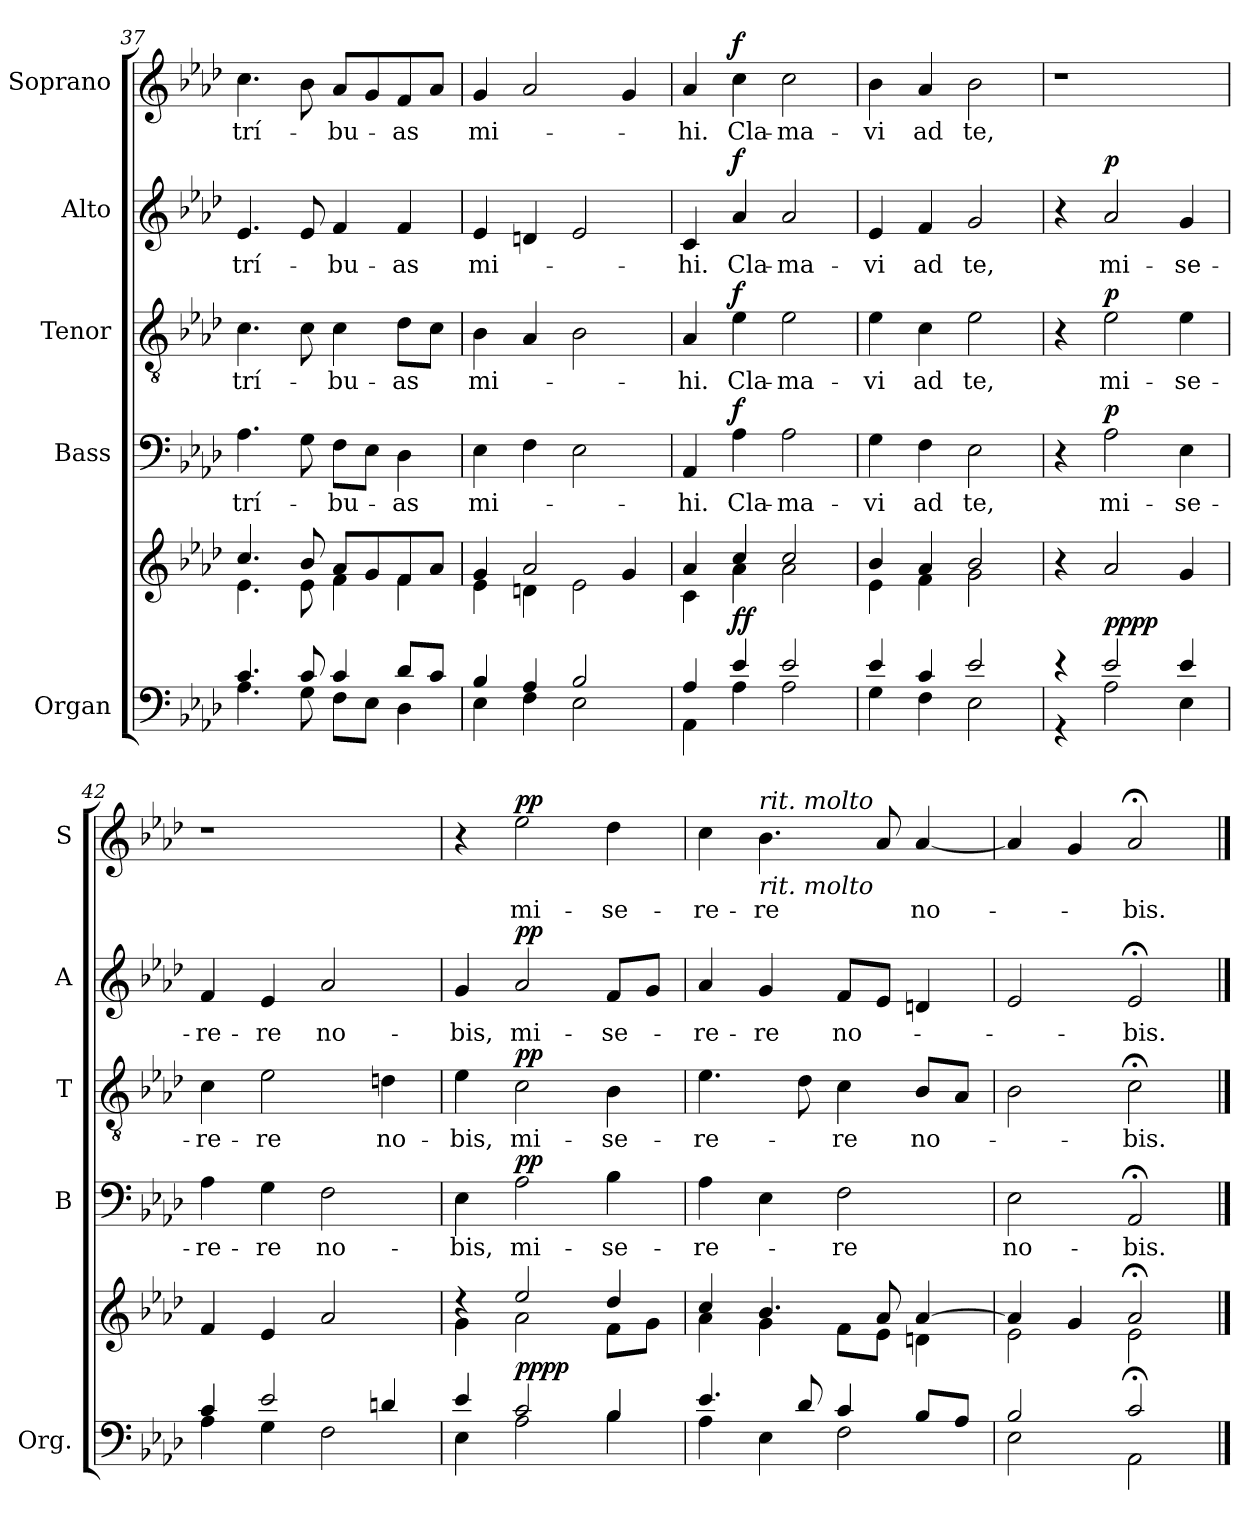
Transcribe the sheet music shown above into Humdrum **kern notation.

**kern	**kern	**dynam	**kern	**text	**dynam	**kern	**text	**dynam	**kern	**text	**dynam	**kern	**text	**dynam
*part5	*part5	*part5	*part4	*part4	*part4	*part3	*part3	*part3	*part2	*part2	*part2	*part1	*part1	*part1
*staff6	*staff5	*staff5/6	*staff4	*staff4	*staff4	*staff3	*staff3	*staff3	*staff2	*staff2	*staff2	*staff1	*staff1	*staff1
*I"Organ	*	*	*I"Bass	*	*	*I"Tenor	*	*	*I"Alto	*	*	*I"Soprano	*	*
*I'Org.	*	*	*I'B	*	*	*I'T	*	*	*I'A	*	*	*I'S	*	*
*clefF4	*clefG2	*	*clefF4	*	*	*clefGv2	*	*	*clefG2	*	*	*clefG2	*	*
*k[b-e-a-d-]	*k[b-e-a-d-]	*	*k[b-e-a-d-]	*	*	*k[b-e-a-d-]	*	*	*k[b-e-a-d-]	*	*	*k[b-e-a-d-]	*	*
*A-:	*A-:	*	*A-:	*	*	*A-:	*	*	*A-:	*	*	*A-:	*	*
=37	=37	=37	=37	=37	=37	=37	=37	=37	=37	=37	=37	=37	=37	=37
*^	*^	*	*	*	*	*	*	*	*	*	*	*	*	*
!	!	!	!	!	!	!LO:LY:b	!	!	!LO:LY:b	!	!	!LO:LY:b	!	!	!LO:LY:b	!
4.c/	4.A-\	4.cc/	4.e-\	.	4.A-\	-trí-	.	4.c\	-trí-	.	4.e-/	-trí-	.	4.cc\	-trí-	.
8c/	8G\	8b-/	8e-\	.	8G\	.	.	8c\	.	.	8e-/	.	.	8b-\	.	.
!	!	!	!	!	!	!LO:LY:b	!	!	!LO:LY:b	!	!	!LO:LY:b	!	!	!LO:LY:b	!
4c/	8F\L	8a-/L	4f\	.	8F\L	-bu-	.	4c\	-bu-	.	4f/	-bu-	.	8a-/L	-bu-	.
.	8E-\J	8g/	.	.	8E-\J	.	.	.	.	.	.	.	.	8g/	.	.
!	!	!	!	!	!	!LO:LY:b	!	!	!LO:LY:b	!	!	!LO:LY:b	!	!	!LO:LY:b	!
8d-/L	4D-\	8f/	4f\	.	4D-\	-as	.	8d-\L	-as	.	4f/	-as	.	8f/	-as	.
8c/J	.	8a-/J	.	.	.	.	.	8c\J	.	.	.	.	.	8a-/J	.	.
=38	=38	=38	=38	=38	=38	=38	=38	=38	=38	=38	=38	=38	=38	=38	=38	=38
!	!	!	!	!	!	!LO:LY:b	!	!	!LO:LY:b	!	!	!LO:LY:b	!	!	!LO:LY:b	!
4B-/	4E-\	4g/	4e-\	.	4E-\	mi-	.	4B-\	mi-	.	4e-/	mi-	.	4g/	mi-	.
4A-/	4F\	2a-/	4dn\	.	4F\	.	.	4A-/	.	.	4dn/	.	.	2a-/	.	.
2B-/	2E-\	.	2e-\	.	2E-\	.	.	2B-\	.	.	2e-/	.	.	.	.	.
.	.	4g/	.	.	.	.	.	.	.	.	.	.	.	4g/	.	.
!!LO:PB:g=z
=39	=39	=39	=39	=39	=39	=39	=39	=39	=39	=39	=39	=39	=39	=39	=39	=39
!	!	!	!	!	!	!LO:LY:b	!	!	!LO:LY:b	!	!	!LO:LY:b	!	!	!LO:LY:b	!
4A-/	4AA-\	4a-/	4c\	.	4AA-/	-hi.	.	4A-/	-hi.	.	4c/	-hi.	.	4a-/	-hi.	.
!	!	!	!	!LO:DY:a=2	!	!LO:LY:b	!	!	!LO:LY:b	!	!	!LO:LY:b	!	!	!LO:LY:b	!
!	!	!	!	!LO:DY:n=1:b	!	!	!LO:DY:a	!	!	!LO:DY:a	!	!	!LO:DY:a	!	!	!LO:DY:a
4e-/	4A-\	4cc/	4a-\	f f	4A-\	Cla-	f	4e-\	Cla-	f	4a-/	Cla-	f	4cc\	Cla-	f
!	!	!	!	!	!	!LO:LY:b	!	!	!LO:LY:b	!	!	!LO:LY:b	!	!	!LO:LY:b	!
2e-/	2A-\	2cc/	2a-\	.	2A-\	-ma-	.	2e-\	-ma-	.	2a-/	-ma-	.	2cc\	-ma-	.
=40	=40	=40	=40	=40	=40	=40	=40	=40	=40	=40	=40	=40	=40	=40	=40	=40
!	!	!	!	!	!	!LO:LY:b	!	!	!LO:LY:b	!	!	!LO:LY:b	!	!	!LO:LY:b	!
4e-/	4G\	4b-/	4e-\	.	4G\	-vi	.	4e-\	-vi	.	4e-/	-vi	.	4b-\	-vi	.
!	!	!	!	!	!	!LO:LY:b	!	!	!LO:LY:b	!	!	!LO:LY:b	!	!	!LO:LY:b	!
4c/	4F\	4a-/	4f\	.	4F\	ad	.	4c\	ad	.	4f/	ad	.	4a-/	ad	.
!	!	!	!	!	!	!LO:LY:b	!	!	!LO:LY:b	!	!	!LO:LY:b	!	!	!LO:LY:b	!
2e-/	2E-\	2b-/	2g\	.	2E-\	te,	.	2e-\	te,	.	2g/	te,	.	2b-\	te,	.
*	*	*v	*v	*	*	*	*	*	*	*	*	*	*	*	*	*
=41	=41	=41	=41	=41	=41	=41	=41	=41	=41	=41	=41	=41	=41	=41	=41
4r	4r	4r	.	4r	.	.	4r	.	.	4r	.	.	1r	.	.
!	!	!	!LO:DY:a=2	!	!LO:LY:b	!	!	!LO:LY:b	!	!	!LO:LY:b	!	!	!	!
!	!	!	!LO:DY:n=1:b	!	!	!LO:DY:a	!	!	!LO:DY:a	!	!	!LO:DY:a	!	!	!
2e-/	2A-\	2a-/	pp pp	2A-\	mi-	p	2e-\	mi-	p	2a-/	mi-	p	.	.	.
!	!	!	!	!	!LO:LY:b	!	!	!LO:LY:b	!	!	!LO:LY:b	!	!	!	!
4e-/	4E-\	4g/	.	4E-\	-se-	.	4e-\	-se-	.	4g/	-se-	.	.	.	.
=42	=42	=42	=42	=42	=42	=42	=42	=42	=42	=42	=42	=42	=42	=42	=42
!	!	!	!	!	!LO:LY:b	!	!	!LO:LY:b	!	!	!LO:LY:b	!	!	!	!
4c/	4A-\	4f/	.	4A-\	-re-	.	4c\	-re-	.	4f/	-re-	.	1r	.	.
!	!	!	!	!	!LO:LY:b	!	!	!LO:LY:b	!	!	!LO:LY:b	!	!	!	!
2e-/	4G\	4e-/	.	4G\	-re	.	2e-\	-re	.	4e-/	-re	.	.	.	.
!	!	!	!	!	!LO:LY:b	!	!	!	!	!	!LO:LY:b	!	!	!	!
.	2F\	2a-/	.	2F\	no-	.	.	.	.	2a-/	no-	.	.	.	.
!	!	!	!	!	!	!	!	!LO:LY:b	!	!	!	!	!	!	!
4dn/	.	.	.	.	.	.	4dn\	no-	.	.	.	.	.	.	.
=43	=43	=43	=43	=43	=43	=43	=43	=43	=43	=43	=43	=43	=43	=43	=43
*	*	*^	*	*	*	*	*	*	*	*	*	*	*	*	*
!	!	!	!	!	!	!LO:LY:b	!	!	!LO:LY:b	!	!	!LO:LY:b	!	!	!	!
4e-/	4E-\	4rdd	4g\	.	4E-\	-bis,	.	4e-\	-bis,	.	4g/	-bis,	.	4r	.	.
!	!	!	!	!LO:DY:a=2	!	!LO:LY:b	!	!	!LO:LY:b	!	!	!LO:LY:b	!	!	!LO:LY:b	!
!	!	!	!	!LO:DY:n=1:b	!	!	!LO:DY:a	!	!	!LO:DY:a	!	!	!LO:DY:a	!	!	!LO:DY:a
2c/	2A-\	2ee-/	2a-\	pp pp	2A-\	mi-	pp	2c\	mi-	pp	2a-/	mi-	pp	2ee-\	mi-	pp
!	!	!	!	!	!	!LO:LY:b	!	!	!LO:LY:b	!	!	!LO:LY:b	!	!	!LO:LY:b	!
4B-/	4B-\	4dd-/	8f\L	.	4B-\	-se-	.	4B-\	-se-	.	8f/L	-se-	.	4dd-\	-se-	.
.	.	.	8g\J	.	.	.	.	.	.	.	8g/J	.	.	.	.	.
=44	=44	=44	=44	=44	=44	=44	=44	=44	=44	=44	=44	=44	=44	=44	=44	=44
!	!	!	!	!	!	!LO:LY:b	!	!	!LO:LY:b	!	!	!LO:LY:b	!	!	!LO:LY:b	!
4.e-/	4A-\	4cc/	4a-\	.	4A-\	-re-	.	4.e-\	-re-	.	4a-/	-re-	.	4cc\	-re-	.
!	!	!	!	!	!	!	!	!	!	!	!	!	!	!LO:TX:a:i:t=rit. molto	!	!
!	!	!	!	!	!	!	!	!	!	!	!	!	!	!LO:TX:b:i:t=rit. molto	!	!
!	!	!	!	!	!	!	!	!	!	!	!	!LO:LY:b	!	!	!LO:LY:b	!
.	4E-\	4.b-/	4g\	.	4E-\	.	.	.	.	.	4g/	-re	.	4.b-\	-re	.
8d-/	.	.	.	.	.	.	.	8d-\	.	.	.	.	.	.	.	.
!	!	!	!	!	!	!LO:LY:b	!	!	!LO:LY:b	!	!	!LO:LY:b	!	!	!	!
4c/	2F\	.	8f\L	.	2F\	-re	.	4c\	-re	.	8f/L	no-	.	.	.	.
.	.	8a-/	8e-\J	.	.	.	.	.	.	.	8e-/J	.	.	8a-/	.	.
!	!	!	!	!	!	!	!	!	!LO:LY:b	!	!	!	!	!	!LO:LY:b	!
8B-/L	.	[>4a-/	4dn\	.	.	.	.	8B-/L	no-	.	4dn/	.	.	[4a-/	no-	.
8A-/J	.	.	.	.	.	.	.	8A-/J	.	.	.	.	.	.	.	.
=45	=45	=45	=45	=45	=45	=45	=45	=45	=45	=45	=45	=45	=45	=45	=45	=45
!	!	!	!	!	!	!LO:LY:b	!	!	!	!	!	!	!	!	!	!
2B-/	2E-\	4a-/]	2e-\	.	2E-\	no-	.	2B-\	.	.	2e-/	.	.	4a-/]	.	.
.	.	4g/	.	.	.	.	.	.	.	.	.	.	.	4g/	.	.
!	!	!	!	!	!	!LO:LY:b	!	!	!LO:LY:b	!	!	!LO:LY:b	!	!	!LO:LY:b	!
2c;</	2AA-\	2a-;</	2e-\	.	2AA-;</	-bis.	.	2c;<\	-bis.	.	2e-;</	-bis.	.	2a-;</	-bis.	.
*v	*v	*	*	*	*	*	*	*	*	*	*	*	*	*	*	*
*	*v	*v	*	*	*	*	*	*	*	*	*	*	*	*	*
==	==	==	==	==	==	==	==	==	==	==	==	==	==	==
*-	*-	*-	*-	*-	*-	*-	*-	*-	*-	*-	*-	*-	*-	*-
